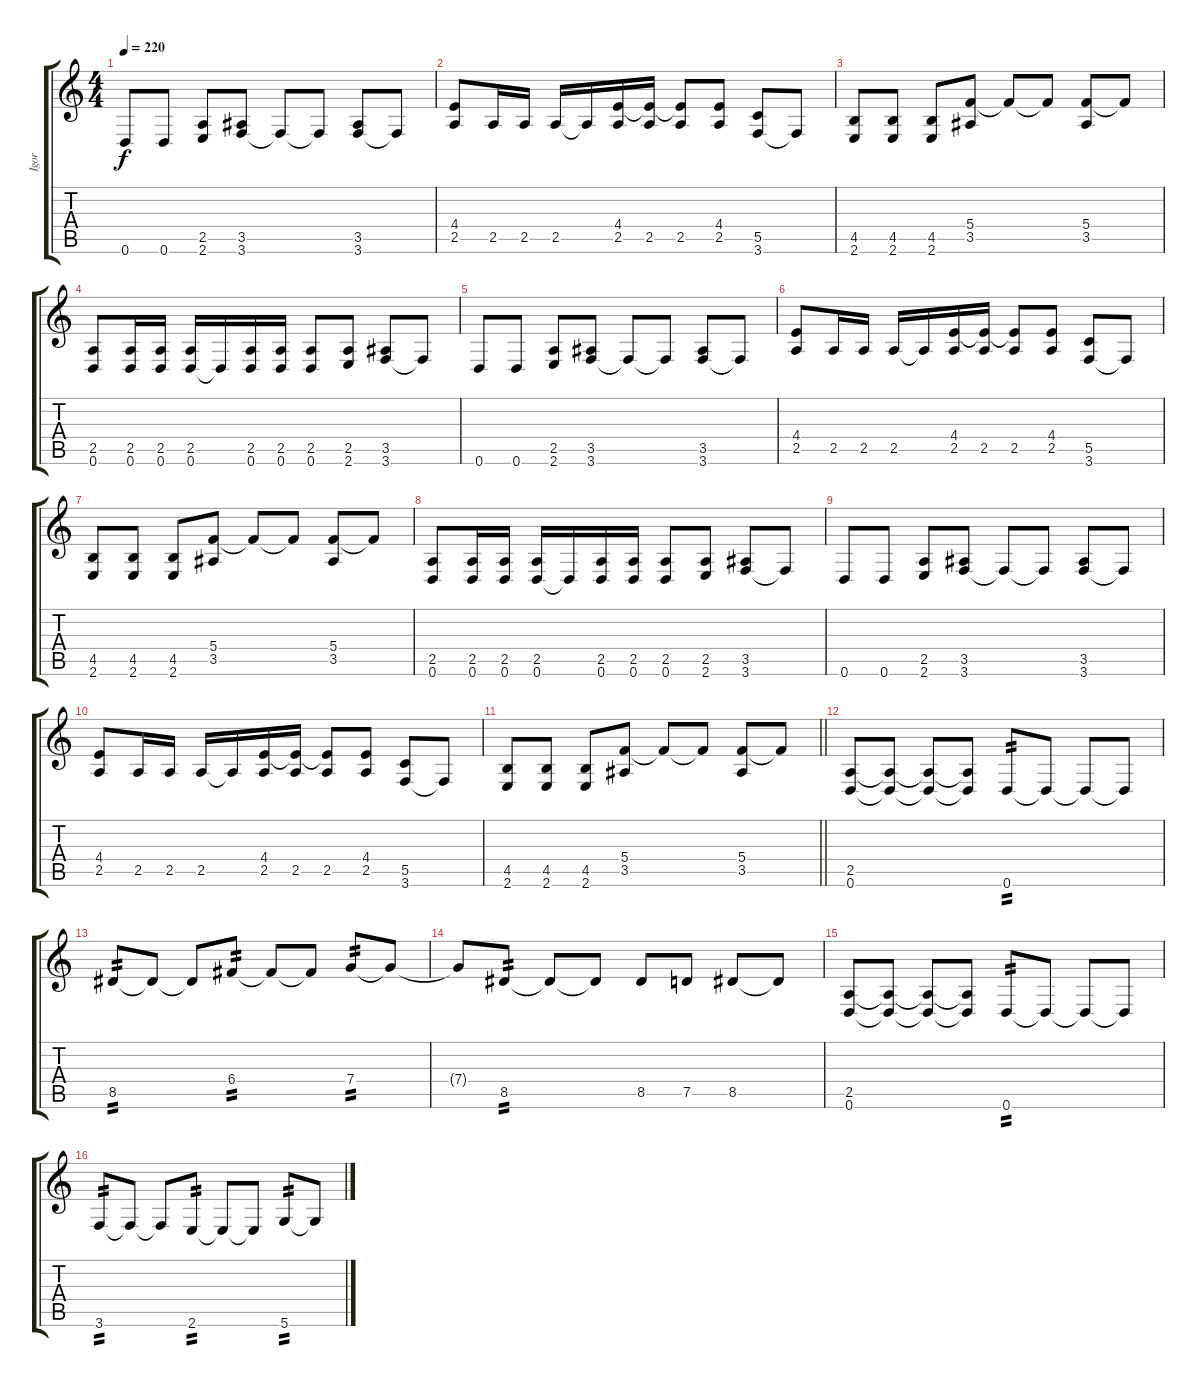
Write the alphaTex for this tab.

\track ("Igor" "Igor") {instrument overdrivenguitar}
\staff {score tabs}
\tuning (D4 A3 F3 C3 G2 D2) {hide}
\ts (4 4)
\tempo 220
\clef g2
\ks c
0.6.8{dy f} 0.6.8 (2.5 2.6).8 (3.5 3.6).8 3.6{t}.8 3.6{t}.8 (3.5 3.6).8 3.6{t}.8 |
(4.4 2.5).8 2.5.16 2.5.16 2.5.16 2.5{t}.16 (4.4 2.5).16 (4.4{t} 2.5).16 (4.4{t} 2.5).8 (4.4 2.5).8 (5.5 3.6).8 3.6{t}.8 |
(4.5 2.6).8 (4.5 2.6).8 (4.5 2.6).8 (5.4 3.5).8 5.4{t}.8 5.4{t}.8 (5.4 3.5).8 5.4{t}.8 |
(2.5 0.6).8 (2.5 0.6).16 (2.5 0.6).16 (2.5 0.6).16 0.6{t}.16 (2.5 0.6).16 (2.5 0.6).16 (2.5 0.6).8 (2.5 2.6).8 (3.5 3.6).8 3.6{t}.8 |
0.6.8 0.6.8 (2.5 2.6).8 (3.5 3.6).8 3.6{t}.8 3.6{t}.8 (3.5 3.6).8 3.6{t}.8 |
(4.4 2.5).8 2.5.16 2.5.16 2.5.16 2.5{t}.16 (4.4 2.5).16 (4.4{t} 2.5).16 (4.4{t} 2.5).8 (4.4 2.5).8 (5.5 3.6).8 3.6{t}.8 |
(4.5 2.6).8 (4.5 2.6).8 (4.5 2.6).8 (5.4 3.5).8 5.4{t}.8 5.4{t}.8 (5.4 3.5).8 5.4{t}.8 |
(2.5 0.6).8 (2.5 0.6).16 (2.5 0.6).16 (2.5 0.6).16 0.6{t}.16 (2.5 0.6).16 (2.5 0.6).16 (2.5 0.6).8 (2.5 2.6).8 (3.5 3.6).8 3.6{t}.8 |
0.6.8 0.6.8 (2.5 2.6).8 (3.5 3.6).8 3.6{t}.8 3.6{t}.8 (3.5 3.6).8 3.6{t}.8 |
(4.4 2.5).8 2.5.16 2.5.16 2.5.16 2.5{t}.16 (4.4 2.5).16 (4.4{t} 2.5).16 (4.4{t} 2.5).8 (4.4 2.5).8 (5.5 3.6).8 3.6{t}.8 |
\barLineRight lightlight
(4.5 2.6).8 (4.5 2.6).8 (4.5 2.6).8 (5.4 3.5).8 5.4{t}.8 5.4{t}.8 (5.4 3.5).8 5.4{t}.8 |
(2.5 0.6).8 (2.5{t} 0.6{t}).8 (2.5{t} 0.6{t}).8 (2.5{t} 0.6{t}).8 0.6.8{tp 2} 0.6{t}.8 0.6{t}.8 0.6{t}.8 |
8.5.8{tp 2} 8.5{t}.8 8.5{t}.8 6.4.8{tp 2} 6.4{t}.8 6.4{t}.8 7.4.8{tp 2} 7.4{t}.8 |
7.4{t}.8 8.5.8{tp 2} 8.5{t}.8 8.5{t}.8 8.5.8 7.5.8 8.5.8 8.5{t}.8 |
(2.5 0.6).8 (2.5{t} 0.6{t}).8 (2.5{t} 0.6{t}).8 (2.5{t} 0.6{t}).8 0.6.8{tp 2} 0.6{t}.8 0.6{t}.8 0.6{t}.8 |
3.6.8{tp 2} 3.6{t}.8 3.6{t}.8 2.6.8{tp 2} 2.6{t}.8 2.6{t}.8 5.6.8{tp 2} 5.6{t}.8
